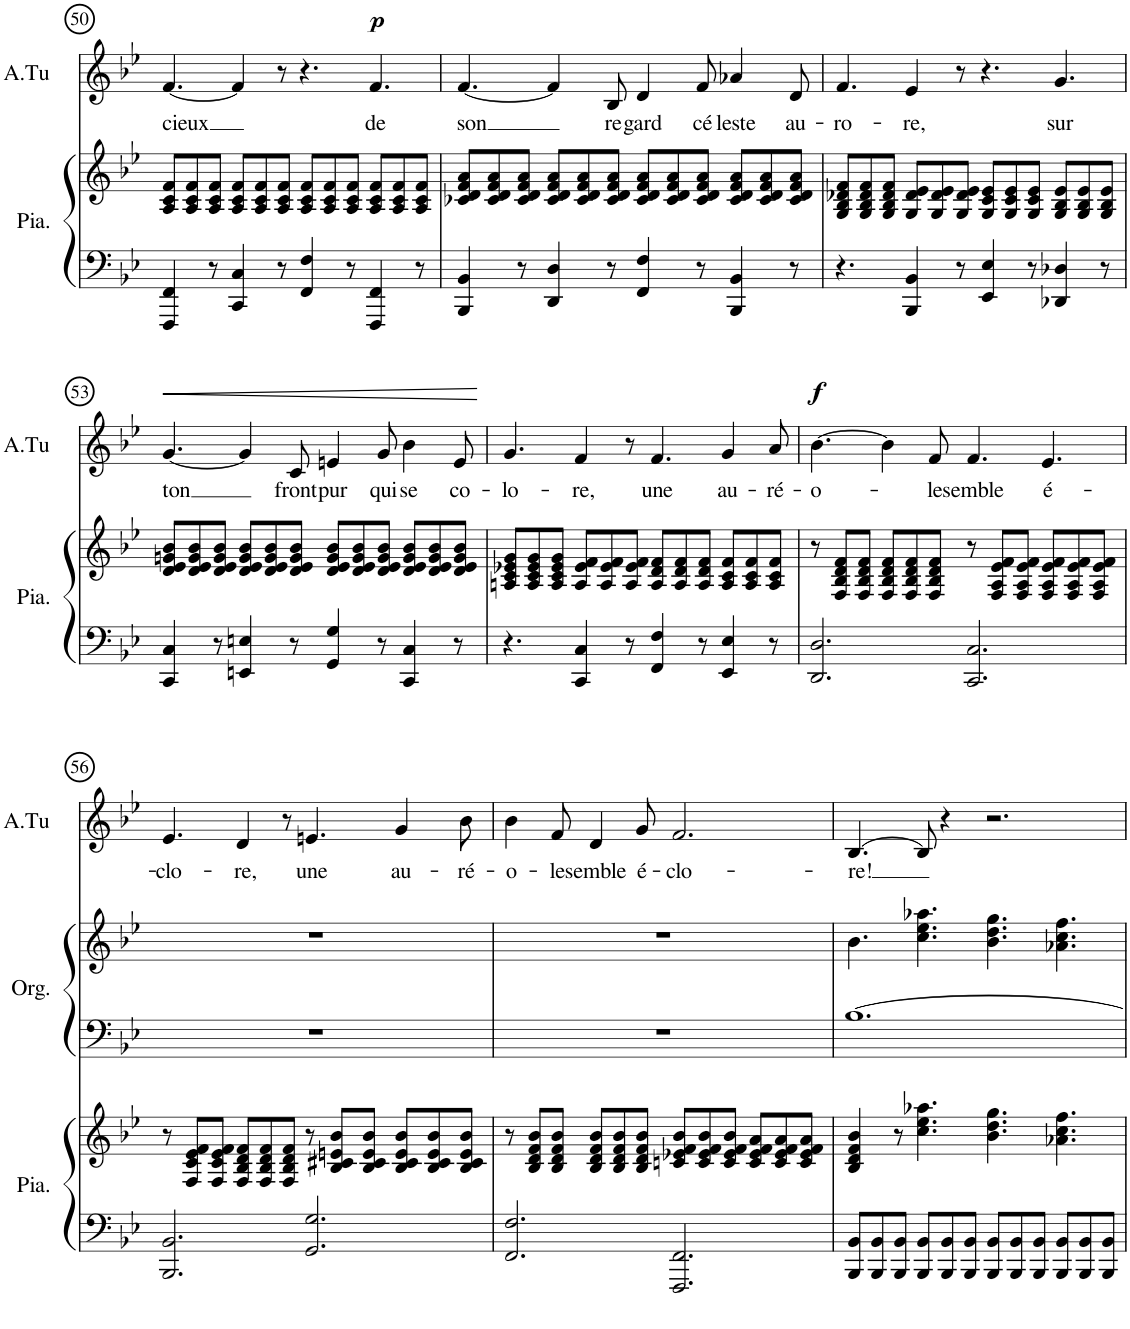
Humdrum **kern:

**kern	**kern	**kern	**kern	**kern	**text	**dynam
*part3	*part3	*part2	*part2	*part1	*part1	*part1
*staff5	*staff4	*staff3	*staff2	*staff1	*staff1	*staff1
*I"Piano	*	*I"Orgue	*	*I"Alto Tutti	*	*
*I'Pia.	*	*I'Org.	*	*I'A.Tu	*	*
!!LO:PB:g=z
*clefF4	*clefG2	*clefF4	*clefG2	*clefG2	*	*
*k[b-e-]	*k[b-e-]	*k[b-e-]	*k[b-e-]	*k[b-e-]	*	*
*M12/8	*M12/8	*M12/8	*M12/8	*M12/8	*	*
=50	=50	=50	=50	=50	=50	=50
!	!	!	!	!	!LO:LY:b	!
4FFF/ 4FF/	8A/ 8c/ 8f/L	1.r	1.r	[4.f/	cieux	.
.	8A/ 8c/ 8f/	.	.	.	.	.
8r	8A/ 8c/ 8f/J	.	.	.	.	.
4CC/ 4C/	8A/ 8c/ 8f/L	.	.	4f/]	.	.
.	8A/ 8c/ 8f/	.	.	.	.	.
8r	8A/ 8c/ 8f/J	.	.	8r	.	.
4FF/ 4F/	8A/ 8c/ 8f/L	.	.	4.r	.	.
.	8A/ 8c/ 8f/	.	.	.	.	.
8r	8A/ 8c/ 8f/J	.	.	.	.	.
!	!	!	!	!	!LO:LY:b	!LO:DY:a
4FFF/ 4FF/	8A/ 8c/ 8f/L	.	.	4.f/	de	p
.	8A/ 8c/ 8f/	.	.	.	.	.
8r	8A/ 8c/ 8f/J	.	.	.	.	.
=51	=51	=51	=51	=51	=51	=51
!	!	!	!	!	!LO:LY:b	!
4BBB-/ 4BB-/	8c-X/ 8d/ 8f/ 8a/L	1.r	1.r	[4.f/	son	.
.	8c-/ 8d/ 8f/ 8a/	.	.	.	.	.
8r	8c-/ 8d/ 8f/ 8a/J	.	.	.	.	.
4DD/ 4D/	8c-/ 8d/ 8f/ 8a/L	.	.	4f/]	.	.
.	8c-/ 8d/ 8f/ 8a/	.	.	.	.	.
!	!	!	!	!	!LO:LY:b	!
8r	8c-/ 8d/ 8f/ 8a/J	.	.	8B-/	re-	.
!	!	!	!	!	!LO:LY:b	!
4FF/ 4F/	8c-/ 8d/ 8f/ 8a/L	.	.	4d/	-gard	.
.	8c-/ 8d/ 8f/ 8a/	.	.	.	.	.
!	!	!	!	!	!LO:LY:b	!
8r	8c-/ 8d/ 8f/ 8a/J	.	.	8f/	cé-	.
!	!	!	!	!	!LO:LY:b	!
4BBB-/ 4BB-/	8c-/ 8d/ 8f/ 8a/L	.	.	4a-X/	-leste	.
.	8c-/ 8d/ 8f/ 8a/	.	.	.	.	.
!	!	!	!	!	!LO:LY:b	!
8r	8c-/ 8d/ 8f/ 8a/J	.	.	8d/	au-	.
=52	=52	=52	=52	=52	=52	=52
!	!	!	!	!	!LO:LY:b	!
4.r	8G/ 8B-/ 8d-X/ 8f/L	1.r	1.r	4.f/	-ro-	.
.	8G/ 8B-/ 8d-/ 8f/	.	.	.	.	.
.	8G/ 8B-/ 8d-/ 8f/J	.	.	.	.	.
!	!	!	!	!	!LO:LY:b	!
4BBB-/ 4BB-/	8G/ 8d-/ 8e-/L	.	.	4e-/	-re,	.
.	8G/ 8d-/ 8e-/	.	.	.	.	.
8r	8G/ 8d-/ 8e-/J	.	.	8r	.	.
4EE-/ 4E-/	8G/ 8c/ 8e-/L	.	.	4.r	.	.
.	8G/ 8c/ 8e-/	.	.	.	.	.
8r	8G/ 8c/ 8e-/J	.	.	.	.	.
!	!	!	!	!	!LO:LY:b	!
4DD-X/ 4D-X/	8G/ 8B-/ 8e-/L	.	.	4.g/	sur	.
.	8G/ 8B-/ 8e-/	.	.	.	.	.
8r	8G/ 8B-/ 8e-/J	.	.	.	.	.
!!LO:LB:g=z
=53	=53	=53	=53	=53	=53	=53
!	!	!	!	!	!LO:LY:b	!LO:HP:b
4CC/ 4C/	8d/ 8e-/ 8gn/ 8b-/L	1.r	1.r	[4.g/	ton	<
.	8d/ 8e-/ 8g/ 8b-/	.	.	.	.	.
8r	8d/ 8e-/ 8g/ 8b-/J	.	.	.	.	.
4EEn/ 4En/	8d/ 8e-/ 8g/ 8b-/L	.	.	4g/]	.	.
.	8d/ 8e-/ 8g/ 8b-/	.	.	.	.	.
!	!	!	!	!	!LO:LY:b	!
8r	8d/ 8e-/ 8g/ 8b-/J	.	.	8c/	front	.
!	!	!	!	!	!LO:LY:b	!
4GG/ 4G/	8d/ 8e-/ 8g/ 8b-/L	.	.	4en/	pur	.
.	8d/ 8e-/ 8g/ 8b-/	.	.	.	.	.
!	!	!	!	!	!LO:LY:b	!
8r	8d/ 8e-/ 8g/ 8b-/J	.	.	8g/	qui	.
!	!	!	!	!	!LO:LY:b	!
4CC/ 4C/	8d/ 8e-/ 8g/ 8b-/L	.	.	4b-\	se	.
.	8d/ 8e-/ 8g/ 8b-/	.	.	.	.	.
!	!	!	!	!	!LO:LY:b	!
8r	8d/ 8e-/ 8g/ 8b-/J	.	.	8e/	co-	.
.	.	.	.	.	.	[
=54	=54	=54	=54	=54	=54	=54
!	!	!	!	!	!LO:LY:b	!
4.r	8An/ 8c/ 8e-X/ 8g/L	1.r	1.r	4.g/	-lo-	.
.	8A/ 8c/ 8e-/ 8g/	.	.	.	.	.
.	8A/ 8c/ 8e-/ 8g/J	.	.	.	.	.
!	!	!	!	!	!LO:LY:b	!
4CC/ 4C/	8A/ 8e-/ 8f/L	.	.	4f/	-re,	.
.	8A/ 8e-/ 8f/	.	.	.	.	.
8r	8A/ 8e-/ 8f/J	.	.	8r	.	.
!	!	!	!	!	!LO:LY:b	!
4FF/ 4F/	8A/ 8d/ 8f/L	.	.	4.f/	une	.
.	8A/ 8d/ 8f/	.	.	.	.	.
8r	8A/ 8d/ 8f/J	.	.	.	.	.
!	!	!	!	!	!LO:LY:b	!
4EE-/ 4E-/	8A/ 8c/ 8f/L	.	.	4g/	au-	.
.	8A/ 8c/ 8f/	.	.	.	.	.
!	!	!	!	!	!LO:LY:b	!
8r	8A/ 8c/ 8f/J	.	.	8a/	-ré-	.
=55	=55	=55	=55	=55	=55	=55
!	!	!	!	!	!LO:LY:b	!LO:DY:a
2.DD/ 2.D/	8r	1.r	1.r	[4.b-\	-o-	f
.	8F/ 8B-/ 8d/ 8f/L	.	.	.	.	.
.	8F/ 8B-/ 8d/ 8f/J	.	.	.	.	.
.	8F/ 8B-/ 8d/ 8f/L	.	.	4b-\]	.	.
.	8F/ 8B-/ 8d/ 8f/	.	.	.	.	.
!	!	!	!	!	!LO:LY:b	!
.	8F/ 8B-/ 8d/ 8f/J	.	.	8f/	-le	.
!	!	!	!	!	!LO:LY:b	!
2.CC/ 2.C/	8r	.	.	4.f/	semble	.
.	8F/ 8A/ 8e-/ 8f/L	.	.	.	.	.
.	8F/ 8A/ 8e-/ 8f/J	.	.	.	.	.
!	!	!	!	!	!LO:LY:b	!
.	8F/ 8A/ 8e-/ 8f/L	.	.	4.e-/	é-	.
.	8F/ 8A/ 8e-/ 8f/	.	.	.	.	.
.	8F/ 8A/ 8e-/ 8f/J	.	.	.	.	.
!!LO:LB:g=z
=56	=56	=56	=56	=56	=56	=56
!	!	!	!	!	!LO:LY:b	!
2.BBB-/ 2.BB-/	8r	1.r	1.r	4.e-/	-clo-	.
.	8F/ 8c/ 8e-/ 8f/L	.	.	.	.	.
.	8F/ 8c/ 8e-/ 8f/J	.	.	.	.	.
!	!	!	!	!	!LO:LY:b	!
.	8F/ 8B-/ 8d/ 8f/L	.	.	4d/	-re,	.
.	8F/ 8B-/ 8d/ 8f/	.	.	.	.	.
.	8F/ 8B-/ 8d/ 8f/J	.	.	8r	.	.
!	!	!	!	!	!LO:LY:b	!
2.GG/ 2.G/	8r	.	.	4.en/	une	.
.	8B-/ 8c#X/ 8en/ 8b-/L	.	.	.	.	.
.	8B-/ 8c#/ 8e/ 8b-/J	.	.	.	.	.
!	!	!	!	!	!LO:LY:b	!
.	8B-/ 8c#/ 8e/ 8b-/L	.	.	4g/	au-	.
.	8B-/ 8c#/ 8e/ 8b-/	.	.	.	.	.
!	!	!	!	!	!LO:LY:b	!
.	8B-/ 8c#/ 8e/ 8b-/J	.	.	8b-\	-ré-	.
=57	=57	=57	=57	=57	=57	=57
!	!	!	!	!	!LO:LY:b	!
2.FF/ 2.F/	8r	1.r	1.r	4b-\	-o-	.
.	8B-/ 8d/ 8f/ 8b-/L	.	.	.	.	.
!	!	!	!	!	!LO:LY:b	!
.	8B-/ 8d/ 8f/ 8b-/J	.	.	8f/	-le	.
!	!	!	!	!	!LO:LY:b	!
.	8B-/ 8d/ 8f/ 8b-/L	.	.	4d/	semble	.
.	8B-/ 8d/ 8f/ 8b-/	.	.	.	.	.
!	!	!	!	!	!LO:LY:b	!
.	8B-/ 8d/ 8f/ 8b-/J	.	.	8g/	é-	.
!	!	!	!	!	!LO:LY:b	!
2.FFF/ 2.FF/	8cn/ 8e-X/ 8f/ 8b-/L	.	.	2.f/	-clo-	.
.	8c/ 8e-/ 8f/ 8b-/	.	.	.	.	.
.	8c/ 8e-/ 8f/ 8b-/J	.	.	.	.	.
.	8c/ 8e-/ 8f/ 8a/L	.	.	.	.	.
.	8c/ 8e-/ 8f/ 8a/	.	.	.	.	.
.	8c/ 8e-/ 8f/ 8a/J	.	.	.	.	.
=58	=58	=58	=58	=58	=58	=58
!	!	!	!	!	!LO:LY:b	!
8BBB-/ 8BB-/L	4B-/ 4d/ 4f/ 4b-/	[1.B-	4.b-\	[>4.B-/	-re!	.
8BBB-/ 8BB-/	.	.	.	.	.	.
8BBB-/ 8BB-/J	8r	.	.	.	.	.
8BBB-/ 8BB-/L	4.cc\ 4.ee-\ 4.aa-X\	.	4.cc\ 4.ee-\ 4.aa-X\	8B-/]	.	.
8BBB-/ 8BB-/	.	.	.	4r	.	.
8BBB-/ 8BB-/J	.	.	.	.	.	.
8BBB-/ 8BB-/L	4.b-\ 4.dd\ 4.gg\	.	4.b-\ 4.dd\ 4.gg\	2.r	.	.
8BBB-/ 8BB-/	.	.	.	.	.	.
8BBB-/ 8BB-/J	.	.	.	.	.	.
8BBB-/ 8BB-/L	4.a-X\ 4.cc\ 4.ff\	.	4.a-X\ 4.cc\ 4.ff\	.	.	.
8BBB-/ 8BB-/	.	.	.	.	.	.
8BBB-/ 8BB-/J	.	.	.	.	.	.
=	=	=	=	=	=	=
*-	*-	*-	*-	*-	*-	*-
